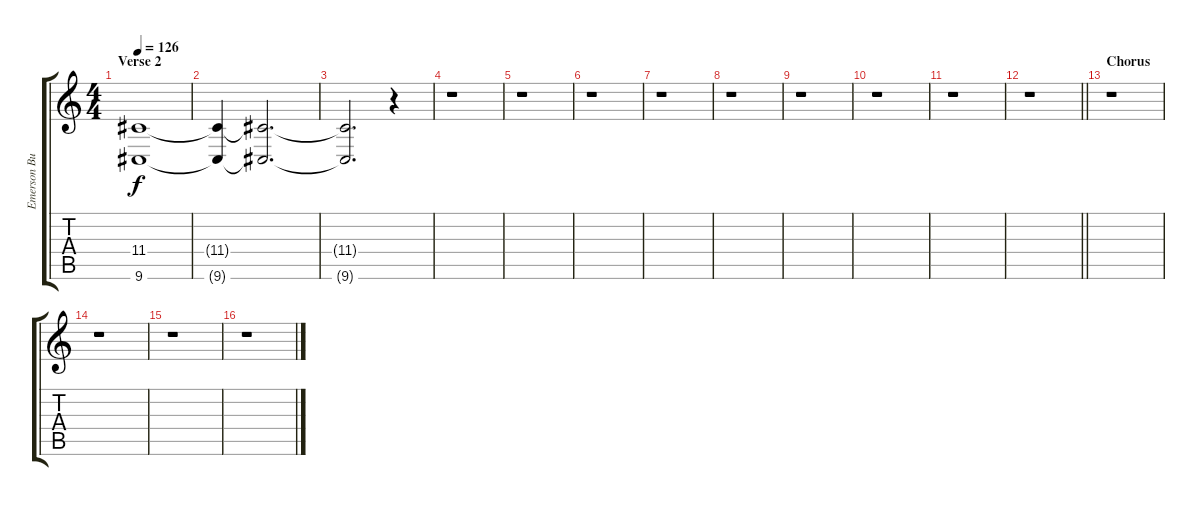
\track ("Emerson Burton (Keyboard)" "Emerson Bu") {instrument lead2sawtooth}
\staff {score tabs}
\tuning (E4 B3 G3 D3 A2 E2) {hide}
\ts (4 4)
\section ("" "Verse 2")
\tempo 126
\clef g2
\ks c
(11.4 9.6).1{dy f volume 13} |
(11.4{t} 9.6{t}).4 (11.4{t} 9.6{t}).2{d volume 0} |
(11.4{t} 9.6{t}).2{d} r.4 |
r.1{volume 13} |
r.1 |
r.1 |
r.1 |
r.1 |
r.1 |
r.1 |
r.1 |
\barLineRight lightlight
r.1 |
\section ("" "Chorus")
r.1 |
r.1 |
r.1 |
r.1
